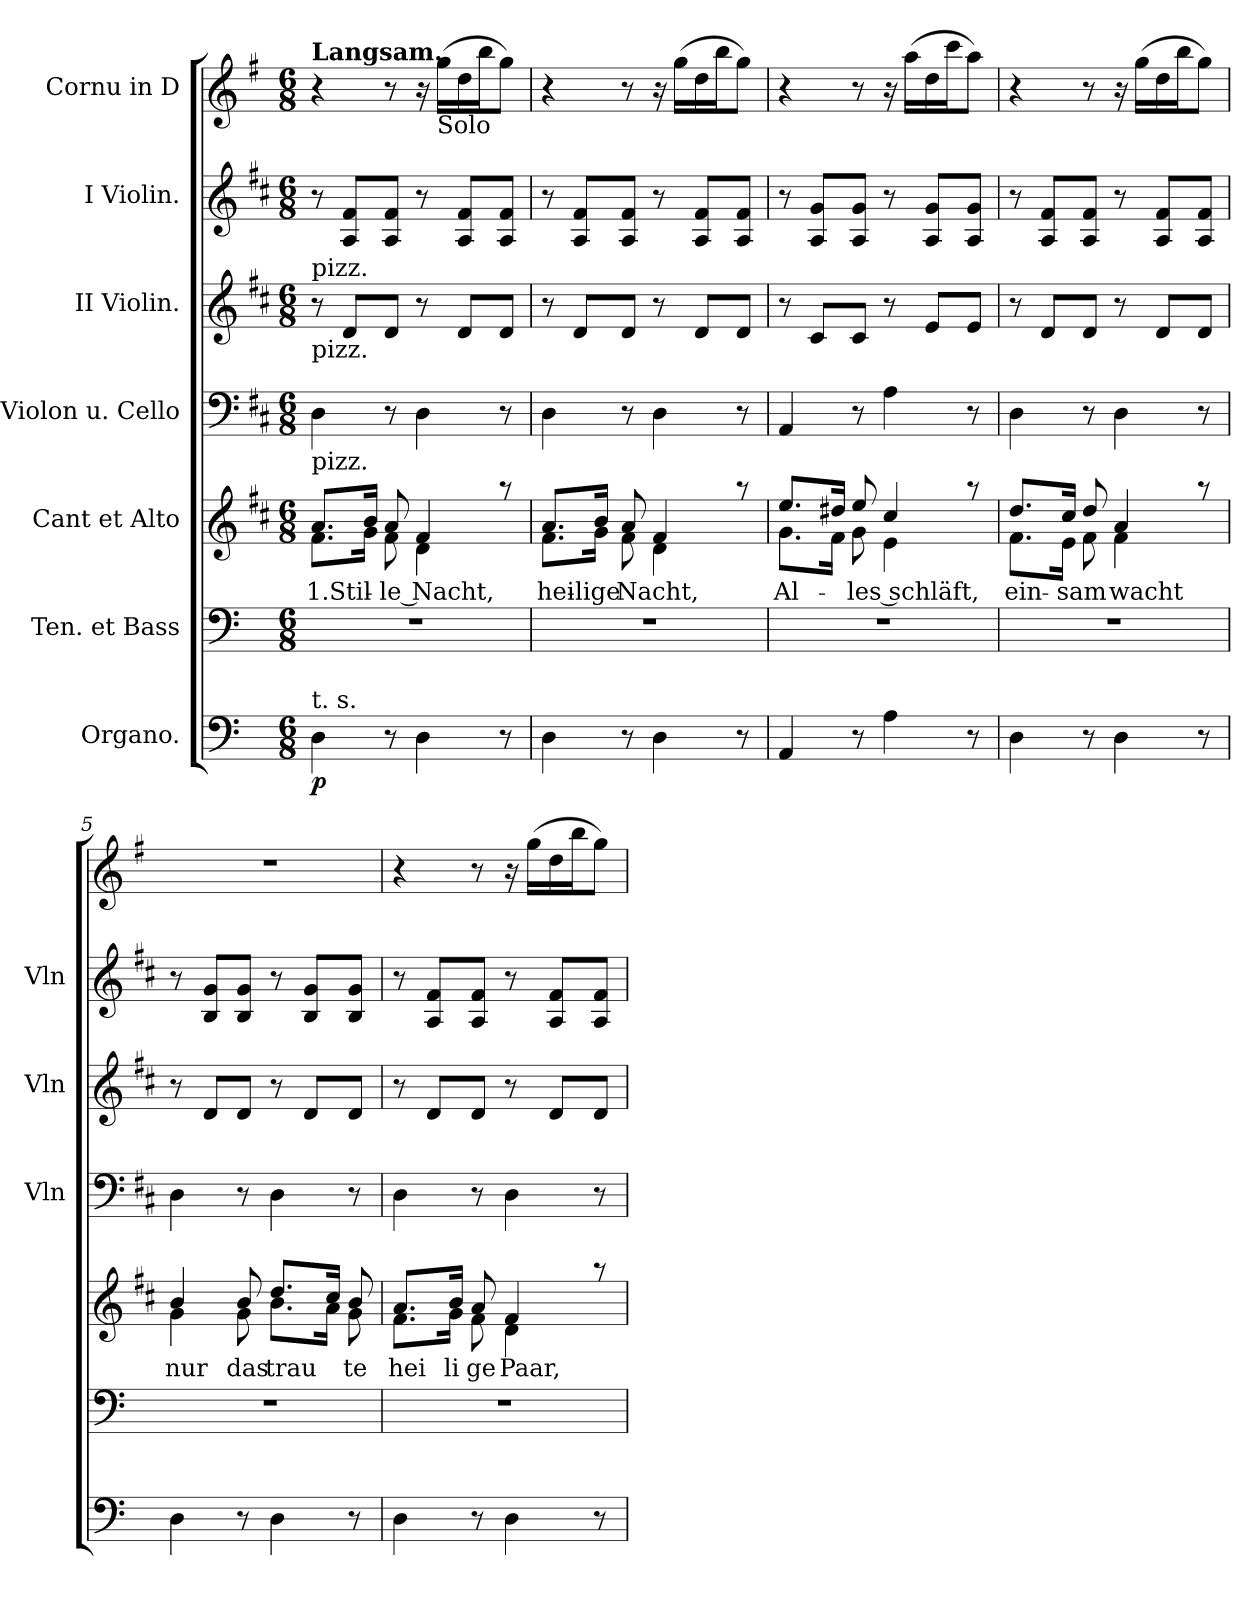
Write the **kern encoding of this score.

**kern	**dynam	**kern	**kern	**text	**kern	**kern	**kern	**kern
*part7	*part7	*part6	*part5	*part5	*part4	*part3	*part2	*part1
*staff7	*staff7	*staff6	*staff5	*staff5	*staff4	*staff3	*staff2	*staff1
*I"Organo.	*	*I"Ten. et Bass	*I"Cant et Alto	*	*I"Violon u. Cello	*I"II Violin.	*I"I Violin.	*I"Cornu in D
*	*	*	*	*	*I'Vln	*I'Vln	*I'Vln	*
*clefF4	*	*clefF4	*clefG2	*	*clefF4	*clefG2	*clefG2	*clefG2
*	*	*ITrd8c14	*ITrd1c2	*	*ITrd1c2	*ITrd1c2	*ITrd1c2	*ITrd4c7
*k[]	*	*k[]	*k[]	*	*k[]	*k[]	*k[]	*k[]
*C:	*	*C:	*C:	*	*C:	*C:	*C:	*C:
*M6/8	*	*M6/8	*M6/8	*	*M6/8	*M6/8	*M6/8	*M6/8
=1	=1	=1	=1	=1	=1	=1	=1	=1
!	!	!	!	!	!	!	!	!LO:TX:a:B:t=Langsam.
!	!	!	!	!	!	!LO:TX:b:t=pizz.	!	!
!	!	!	!	!	!	!LO:TX:a:t=pizz.	!	!
!	!	!	!	!	!LO:TX:b:t=pizz.	!	!	!
!	!	!	!LO:TX:a:t=Solo	!	!	!	!	!
!LO:TX:a:t=t. s.	!	!	!	!	!	!	!	!
!	!LO:DY:b	!LO:N:vis=1	!	!LO:LY:b:rj	!	!	!	!
*	*	*	*^	*	*	*	*	*
4D\	p	2.r	8.g/L	8.e\L	1.Stil-	4C\	8r	8r	4r
.	.	.	.	.	.	.	8c/L	8G/ 8e/L	.
.	.	.	16a/Jk	16f\Jk	.	.	.	.	.
!	!	!	!	!	!LO:LY:b	!	!	!	!
8r	.	.	8g/	8e\	-le Nacht,	8r	8c/J	8G/ 8e/J	8r
4D\	.	.	4e/	4c\	.	4C\	8r	8r	16ra
!	!	!	!	!	!	!	!	!	!LO:TX:b:t=Solo
.	.	.	.	.	.	.	.	.	(>16cc\LL
.	.	.	.	.	.	.	8c/L	8G/ 8e/L	16g\
.	.	.	.	.	.	.	.	.	16ee\J
8r	.	.	8raa	8ryy	.	8r	8c/J	8G/ 8e/J	8cc\J)
=2	=2	=2	=2	=2	=2	=2	=2	=2	=2
!	!	!LO:N:vis=1	!	!	!LO:LY:b	!	!	!	!
4D\	.	2.r	8.g/L	8.e\L	hei-	4C\	8r	8r	4r
.	.	.	.	.	.	.	8c/L	8G/ 8e/L	.
!	!	!	!	!	!LO:LY:b	!	!	!	!
.	.	.	16a/Jk	16f\Jk	-lige	.	.	.	.
!	!	!	!	!	!LO:LY:b	!	!	!	!
8r	.	.	8g/	8e\	Nacht,	8r	8c/J	8G/ 8e/J	8r
4D\	.	.	4e/	4c\	.	4C\	8r	8r	16ra
.	.	.	.	.	.	.	.	.	(>16cc\LL
.	.	.	.	.	.	.	8c/L	8G/ 8e/L	16g\
.	.	.	.	.	.	.	.	.	16ee\J
8r	.	.	8raa	8ryy	.	8r	8c/J	8G/ 8e/J	8cc\J)
=3	=3	=3	=3	=3	=3	=3	=3	=3	=3
!	!	!LO:N:vis=1	!	!	!LO:LY:b	!	!	!	!
4AA/	.	2.r	8.dd/L	8.f\L	Al-	4GG/	8r	8r	4r
.	.	.	.	.	.	.	8B/L	8G/ 8f/L	.
.	.	.	16cc#X/Jk	16e\Jk	.	.	.	.	.
!	!	!	!	!	!LO:LY:b	!	!	!	!
8r	.	.	8dd/	8f\	-les schläft,	8r	8B/J	8G/ 8f/J	8r
4A\	.	.	4b/	4d\	.	4G\	8r	8r	16ra
.	.	.	.	.	.	.	.	.	(>16dd\LL
.	.	.	.	.	.	.	8d/L	8G/ 8f/L	16g\
.	.	.	.	.	.	.	.	.	16ff\J
8r	.	.	8raa	8ryy	.	8r	8d/J	8G/ 8f/J	8dd\J)
=4	=4	=4	=4	=4	=4	=4	=4	=4	=4
!	!	!LO:N:vis=1	!	!	!LO:LY:b	!	!	!	!
4D\	.	2.r	8.cc/L	8.e\L	ein-	4C\	8r	8r	4r
.	.	.	.	.	.	.	8c/L	8G/ 8e/L	.
!	!	!	!	!	!LO:LY:b	!	!	!	!
.	.	.	16b/Jk	16d\Jk	sam	.	.	.	.
8r	.	.	8cc/	8e\	.	8r	8c/J	8G/ 8e/J	8r
!	!	!	!	!	!LO:LY:b	!	!	!	!
4D\	.	.	4g/	4e\	wacht	4C\	8r	8r	16ra
.	.	.	.	.	.	.	.	.	(>16cc\LL
.	.	.	.	.	.	.	8c/L	8G/ 8e/L	16g\
.	.	.	.	.	.	.	.	.	16ee\J
8r	.	.	8raa	8ryy	.	8r	8c/J	8G/ 8e/J	8cc\J)
!!LO:LB:g=z
=5	=5	=5	=5	=5	=5	=5	=5	=5	=5
!	!	!LO:N:vis=1	!	!	!LO:LY:b	!	!	!	!LO:N:vis=1
4D\	.	2.r	4a/	4f\	-nur	4C\	8r	8r	2.r
.	.	.	.	.	.	.	8c/L	8A/ 8f/L	.
!	!	!	!	!	!LO:LY:b	!	!	!	!
8r	.	.	8a/	8f\	das	8r	8c/J	8A/ 8f/J	.
!	!	!	!	!	!LO:LY:b	!	!	!	!
4D\	.	.	8.cc/L	8.a\L	trau	4C\	8r	8r	.
.	.	.	.	.	.	.	8c/L	8A/ 8f/L	.
.	.	.	16b/Jk	16g\Jk	.	.	.	.	.
!	!	!	!	!	!LO:LY:b	!	!	!	!
8r	.	.	8a/	8f\	te	8r	8c/J	8A/ 8f/J	.
=6	=6	=6	=6	=6	=6	=6	=6	=6	=6
!	!	!LO:N:vis=1	!	!	!LO:LY:b	!	!	!	!
4D\	.	2.r	8.g/L	8.e\L	hei	4C\	8r	8r	4r
.	.	.	.	.	.	.	8c/L	8G/ 8e/L	.
!	!	!	!	!	!LO:LY:b	!	!	!	!
.	.	.	16a/Jk	16f\Jk	li	.	.	.	.
!	!	!	!	!	!LO:LY:b	!	!	!	!
8r	.	.	8g/	8e\	ge	8r	8c/J	8G/ 8e/J	8r
!	!	!	!	!	!LO:LY:b	!	!	!	!
4D\	.	.	4e/	4c\	Paar,	4C\	8r	8r	16ra
.	.	.	.	.	.	.	.	.	(>16cc\LL
.	.	.	.	.	.	.	8c/L	8G/ 8e/L	16g\
.	.	.	.	.	.	.	.	.	16ee\J
8r	.	.	8raa	8ryy	.	8r	8c/J	8G/ 8e/J	8cc\J)
*	*	*	*v	*v	*	*	*	*	*
=	=	=	=	=	=	=	=	=
*-	*-	*-	*-	*-	*-	*-	*-	*-
